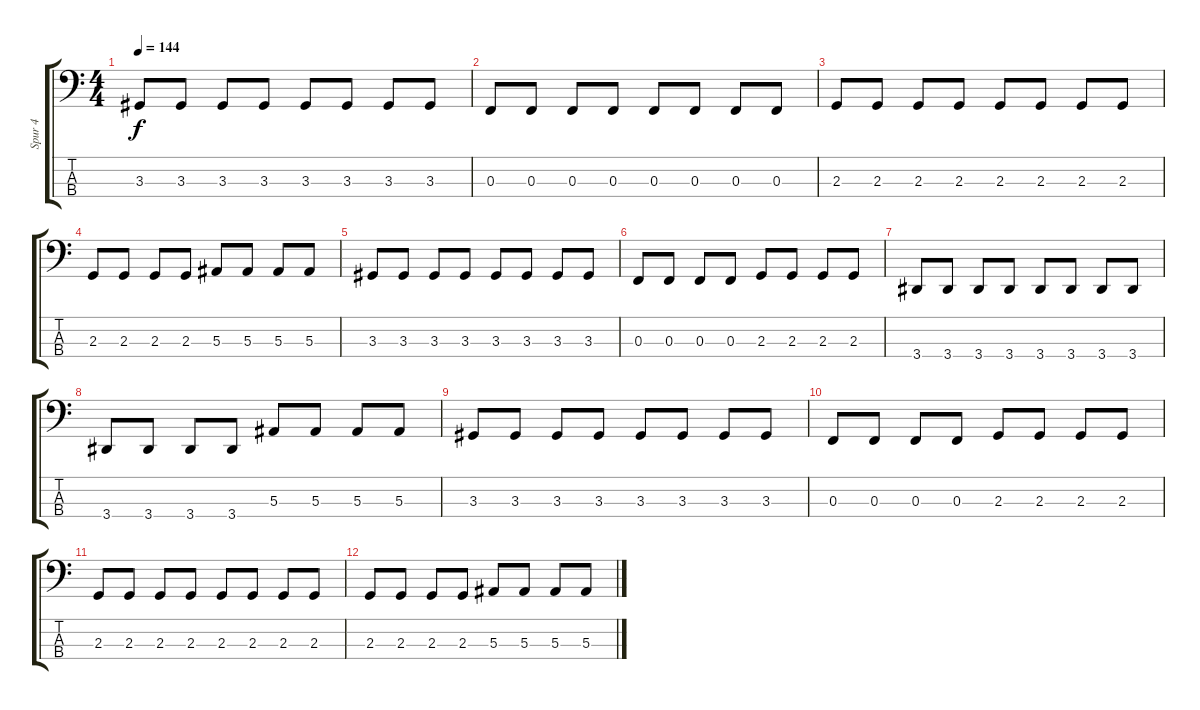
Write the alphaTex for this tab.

\track ("Spur 4" "Spur 4") {instrument electricbassfinger}
\staff {score tabs}
\tuning (Eb2 Bb1 F1 C1) {hide}
\ts (4 4)
\tempo 144
\clef f4
\ks c
3.3.8{dy f} 3.3.8 3.3.8 3.3.8 3.3.8 3.3.8 3.3.8 3.3.8 |
0.3.8 0.3.8 0.3.8 0.3.8 0.3.8 0.3.8 0.3.8 0.3.8 |
2.3.8 2.3.8 2.3.8 2.3.8 2.3.8 2.3.8 2.3.8 2.3.8 |
2.3.8 2.3.8 2.3.8 2.3.8 5.3.8 5.3.8 5.3.8 5.3.8 |
3.3.8 3.3.8 3.3.8 3.3.8 3.3.8 3.3.8 3.3.8 3.3.8 |
0.3.8 0.3.8 0.3.8 0.3.8 2.3.8 2.3.8 2.3.8 2.3.8 |
3.4.8 3.4.8 3.4.8 3.4.8 3.4.8 3.4.8 3.4.8 3.4.8 |
3.4.8 3.4.8 3.4.8 3.4.8 5.3.8 5.3.8 5.3.8 5.3.8 |
3.3.8 3.3.8 3.3.8 3.3.8 3.3.8 3.3.8 3.3.8 3.3.8 |
0.3.8 0.3.8 0.3.8 0.3.8 2.3.8 2.3.8 2.3.8 2.3.8 |
2.3.8 2.3.8 2.3.8 2.3.8 2.3.8 2.3.8 2.3.8 2.3.8 |
2.3.8 2.3.8 2.3.8 2.3.8 5.3.8 5.3.8 5.3.8 5.3.8
